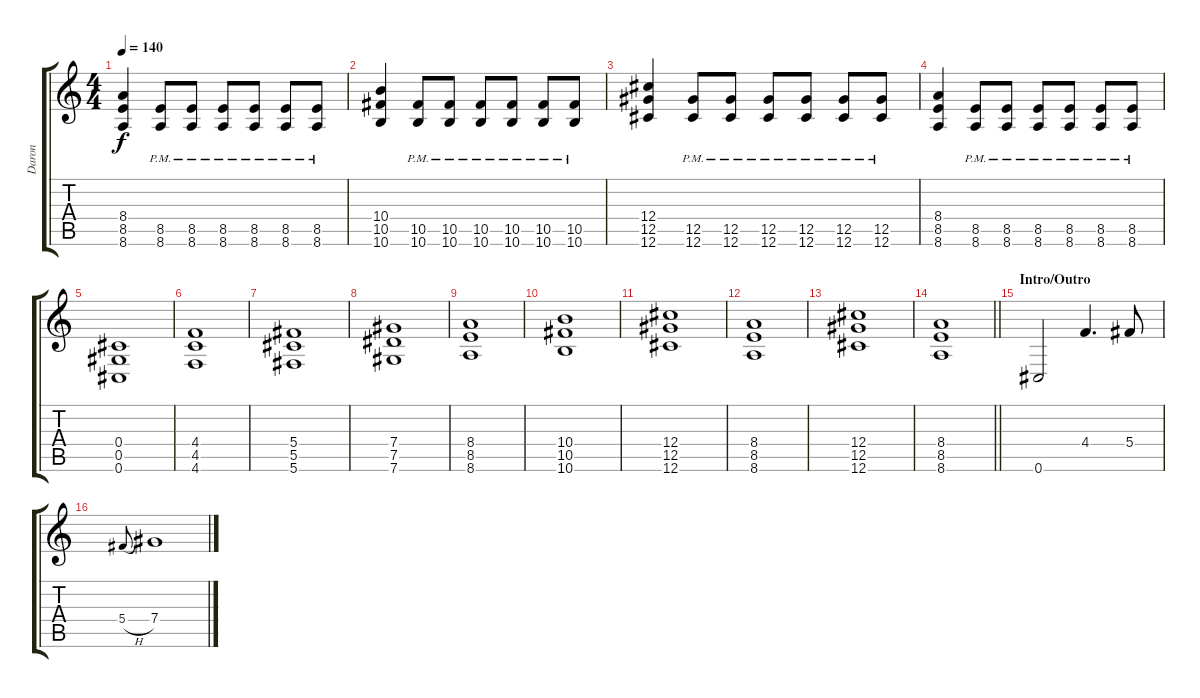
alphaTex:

\track ("Daron" "Daron") {instrument distortionguitar}
\staff {score tabs}
\tuning (Eb4 Bb3 Gb3 Db3 Ab2 Db2) {hide}
\ts (4 4)
\tempo 140
\clef g2
\ks c
(8.4 8.5 8.6).4{dy f} (8.5{pm} 8.6{pm}).8 (8.5{pm} 8.6{pm}).8 (8.5{pm} 8.6{pm}).8 (8.5{pm} 8.6{pm}).8 (8.5{pm} 8.6{pm}).8 (8.5{pm} 8.6{pm}).8 |
(10.4 10.5 10.6).4 (10.5{pm} 10.6{pm}).8 (10.5{pm} 10.6{pm}).8 (10.5{pm} 10.6{pm}).8 (10.5{pm} 10.6{pm}).8 (10.5{pm} 10.6{pm}).8 (10.5{pm} 10.6{pm}).8 |
(12.4 12.5 12.6).4 (12.5{pm} 12.6{pm}).8 (12.5{pm} 12.6{pm}).8 (12.5{pm} 12.6{pm}).8 (12.5{pm} 12.6{pm}).8 (12.5{pm} 12.6{pm}).8 (12.5{pm} 12.6{pm}).8 |
(8.4 8.5 8.6).4 (8.5{pm} 8.6{pm}).8 (8.5{pm} 8.6{pm}).8 (8.5{pm} 8.6{pm}).8 (8.5{pm} 8.6{pm}).8 (8.5{pm} 8.6{pm}).8 (8.5{pm} 8.6{pm}).8 |
(0.4 0.5 0.6).1 |
(4.4 4.5 4.6).1 |
(5.4 5.5 5.6).1 |
(7.4 7.5 7.6).1 |
(8.4 8.5 8.6).1 |
(10.4 10.5 10.6).1 |
(12.4 12.5 12.6).1 |
(8.4 8.5 8.6).1 |
(12.4 12.5 12.6).1 |
\barLineRight lightlight
(8.4 8.5 8.6).1 |
\section ("" "Intro/Outro")
0.6.2{instrument electricguitarclean} 4.4.4{d} 5.4.8 |
5.4{h}.8{gr onbeat} 7.4.1
